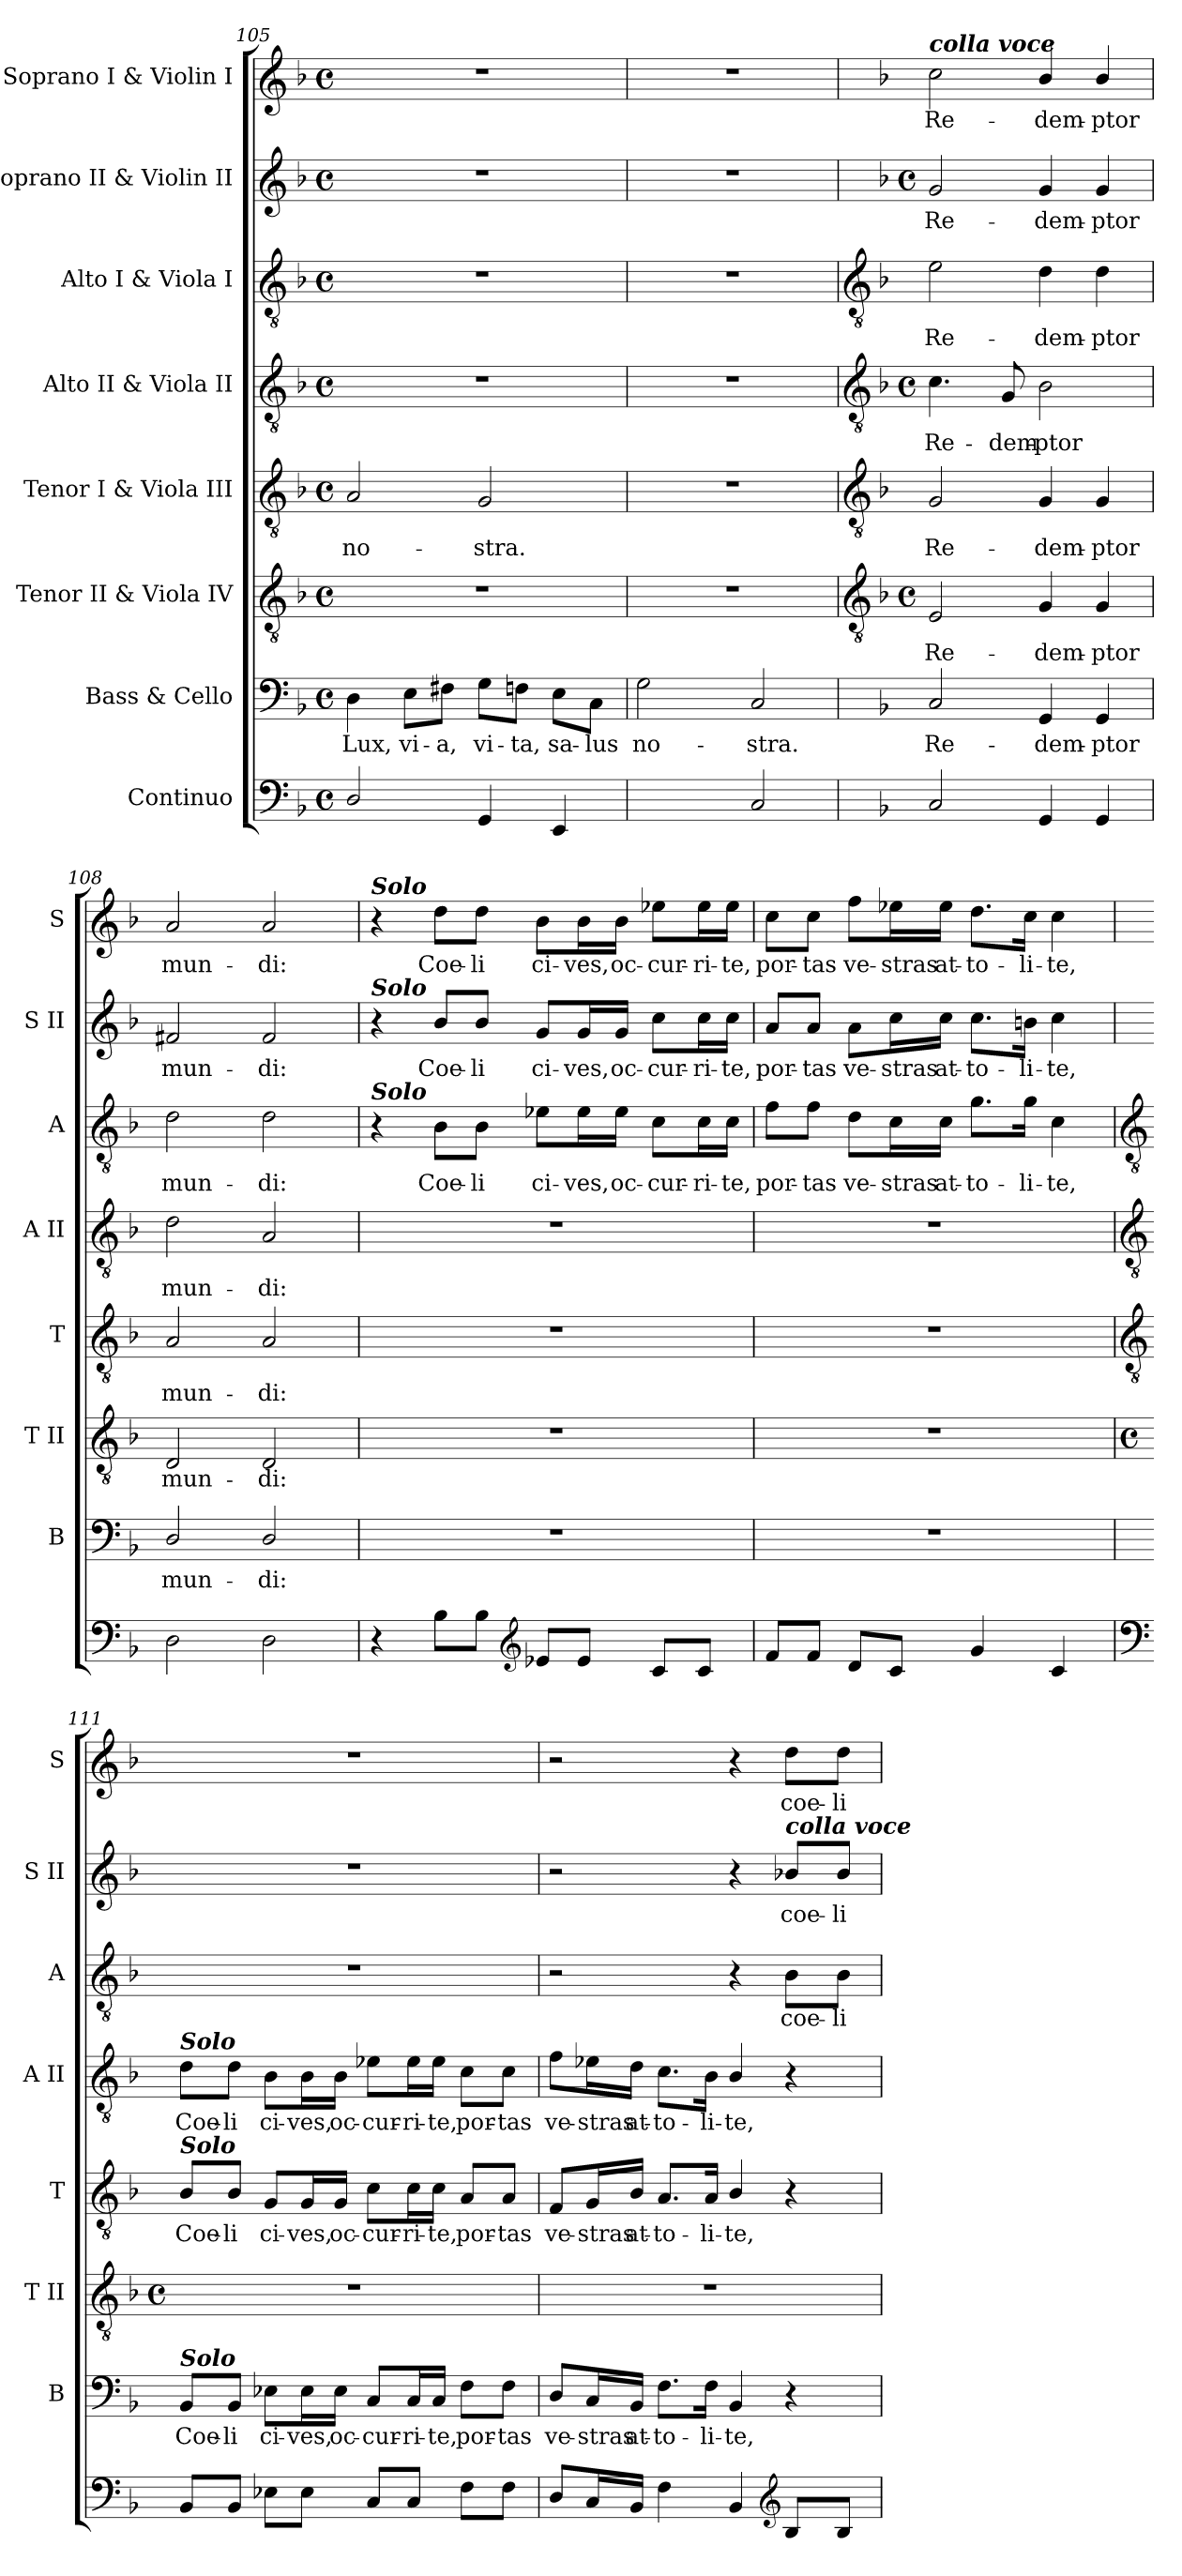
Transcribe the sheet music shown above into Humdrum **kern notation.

**kern	**text	**kern	**text	**kern	**text	**kern	**text	**kern	**text	**kern	**text	**kern	**text	**kern	**text
*part8	*part8	*part7	*part7	*part6	*part6	*part5	*part5	*part4	*part4	*part3	*part3	*part2	*part2	*part1	*part1
*staff8	*staff8	*staff7	*staff7	*staff6	*staff6	*staff5	*staff5	*staff4	*staff4	*staff3	*staff3	*staff2	*staff2	*staff1	*staff1
*I"Continuo	*	*I"Bass & Cello	*	*I"Tenor II & Viola IV	*	*I"Tenor I & Viola III	*	*I"Alto II & Viola II	*	*I"Alto I & Viola I	*	*I"Soprano II & Violin II	*	*I"Soprano I & Violin I	*
*	*	*I'B	*	*I'T II	*	*I'T	*	*I'A II	*	*I'A	*	*I'S II	*	*I'S	*
*clefF4	*	*clefF4	*	*clefGv2	*	*clefGv2	*	*clefGv2	*	*clefGv2	*	*clefG2	*	*clefG2	*
*k[b-]	*	*k[b-]	*	*k[b-]	*	*k[b-]	*	*k[b-]	*	*k[b-]	*	*k[b-]	*	*k[b-]	*
*F:	*	*F:	*	*F:	*	*F:	*	*F:	*	*F:	*	*F:	*	*F:	*
*M4/4	*	*M4/4	*	*M4/4	*	*M4/4	*	*M4/4	*	*M4/4	*	*M4/4	*	*M4/4	*
*met(c)	*	*met(c)	*	*met(c)	*	*met(c)	*	*met(c)	*	*met(c)	*	*met(c)	*	*met(c)	*
=105	=105	=105	=105	=105	=105	=105	=105	=105	=105	=105	=105	=105	=105	=105	=105
!	!	!	!LO:LY:b	!	!	!	!LO:LY:b	!	!	!	!	!	!	!	!
2D/	.	4D	Lux,	1r	.	2A	no-	1r	.	1r	.	1r	.	1r	.
!	!	!	!LO:LY:b	!	!	!	!	!	!	!	!	!	!	!	!
.	.	8E\L	vi-	.	.	.	.	.	.	.	.	.	.	.	.
!	!	!	!LO:LY:b	!	!	!	!	!	!	!	!	!	!	!	!
.	.	8F#X\J	-a,	.	.	.	.	.	.	.	.	.	.	.	.
!	!	!	!LO:LY:b	!	!	!	!LO:LY:b	!	!	!	!	!	!	!	!
4GG	.	8G\L	vi-	.	.	2G	-stra.	.	.	.	.	.	.	.	.
!	!	!	!LO:LY:b	!	!	!	!	!	!	!	!	!	!	!	!
.	.	8Fn\J	-ta,	.	.	.	.	.	.	.	.	.	.	.	.
!	!	!	!LO:LY:b	!	!	!	!	!	!	!	!	!	!	!	!
4EE	.	8E\L	sa-	.	.	.	.	.	.	.	.	.	.	.	.
!	!	!	!LO:LY:b	!	!	!	!	!	!	!	!	!	!	!	!
.	.	8C\J	-lus	.	.	.	.	.	.	.	.	.	.	.	.
=106	=106	=106	=106	=106	=106	=106	=106	=106	=106	=106	=106	=106	=106	=106	=106
!	!LO:LY:b	!	!LO:LY:b	!	!	!	!	!	!	!	!	!	!	!	!
[4GGyy	4	2G	no-	1r	.	1r	.	1r	.	1r	.	1r	.	1r	.
4GGyy]	.	.	.	.	.	.	.	.	.	.	.	.	.	.	.
!	!	!	!LO:LY:b	!	!	!	!	!	!	!	!	!	!	!	!
2C	.	2C	-stra.	.	.	.	.	.	.	.	.	.	.	.	.
!!LO:LB:g=z
=107	=107	=107	=107	=107	=107	=107	=107	=107	=107	=107	=107	=107	=107	=107	=107
*	*	*	*	*clefGv2	*	*clefGv2	*	*clefGv2	*	*clefGv2	*	*	*	*	*
*	*	*	*	*k[b-]	*	*	*	*k[b-]	*	*	*	*k[b-]	*	*	*
*	*	*	*	*F:	*	*	*	*F:	*	*	*	*F:	*	*	*
*	*	*	*	*M4/4	*	*	*	*M4/4	*	*	*	*M4/4	*	*	*
*	*	*	*	*met(c)	*	*	*	*met(c)	*	*	*	*met(c)	*	*	*
!	!	!	!	!	!	!	!	!	!	!	!	!	!	!LO:TX:a:Bi:t=colla voce	!
!	!	!	!LO:LY:b	!	!LO:LY:b	!	!LO:LY:b	!	!LO:LY:b	!	!LO:LY:b	!	!LO:LY:b	!	!LO:LY:b
2C	.	2C	Re-	2E	Re-	2G	Re-	4.c	Re-	2e	Re-	2g	Re-	2cc	Re-
!	!	!	!	!	!	!	!	!	!LO:LY:b	!	!	!	!	!	!
.	.	.	.	.	.	.	.	8G	-dem-	.	.	.	.	.	.
!	!	!	!LO:LY:b	!	!LO:LY:b	!	!LO:LY:b	!	!LO:LY:b	!	!LO:LY:b	!	!LO:LY:b	!	!LO:LY:b
4GG	.	4GG	-dem-	4G	-dem-	4G	-dem-	2B-	-ptor	4d	-dem-	4g	-dem-	4b-/	-dem-
!	!	!	!LO:LY:b	!	!LO:LY:b	!	!LO:LY:b	!	!	!	!LO:LY:b	!	!LO:LY:b	!	!LO:LY:b
4GG	.	4GG	-ptor	4G	-ptor	4G	-ptor	.	.	4d	-ptor	4g	-ptor	4b-/	-ptor
=108	=108	=108	=108	=108	=108	=108	=108	=108	=108	=108	=108	=108	=108	=108	=108
!	!	!	!LO:LY:b	!	!LO:LY:b	!	!LO:LY:b	!	!LO:LY:b	!	!LO:LY:b	!	!LO:LY:b	!	!LO:LY:b
2D	.	2D/	mun-	2D	mun-	2A	mun-	2d	mun-	2d	mun-	2f#X	mun-	2a	mun-
!	!	!	!LO:LY:b	!	!LO:LY:b	!	!LO:LY:b	!	!LO:LY:b	!	!LO:LY:b	!	!LO:LY:b	!	!LO:LY:b
2D	.	2D/	-di:	2D	-di:	2A	-di:	2A	-di:	2d	-di:	2f#	-di:	2a	-di:
=109	=109	=109	=109	=109	=109	=109	=109	=109	=109	=109	=109	=109	=109	=109	=109
!	!	!	!	!	!	!	!	!	!	!	!	!	!	!LO:TX:a:Bi:t=Solo	!
!	!	!	!	!	!	!	!	!	!	!	!	!LO:TX:a:Bi:t=Solo	!	!	!
!	!	!	!	!	!	!	!	!	!	!LO:TX:a:Bi:t=Solo	!	!	!	!	!
4r	.	1r	.	1r	.	1r	.	1r	.	4r	.	4r	.	4r	.
!	!	!	!	!	!	!	!	!	!	!	!LO:LY:b	!	!LO:LY:b	!	!LO:LY:b
8B-L	.	.	.	.	.	.	.	.	.	8B-\L	Coe-	8b-/L	Coe-	8dd\L	Coe-
!	!	!	!	!	!	!	!	!	!	!	!LO:LY:b	!	!LO:LY:b	!	!LO:LY:b
8B-J	.	.	.	.	.	.	.	.	.	8B-\J	-li	8b-/J	-li	8dd\J	-li
*clefG2	*	*	*	*	*	*	*	*	*	*	*	*	*	*	*
!	!	!	!	!	!	!	!	!	!	!	!LO:LY:b	!	!LO:LY:b	!	!LO:LY:b
8e-XL	.	.	.	.	.	.	.	.	.	8e-X\L	ci-	8g/L	ci-	8b-\L	ci-
!	!	!	!	!	!	!	!	!	!	!	!LO:LY:b	!	!LO:LY:b	!	!LO:LY:b
8e-J	.	.	.	.	.	.	.	.	.	16e-\L	-ves,	16g/L	-ves,	16b-\L	-ves,
!	!	!	!	!	!	!	!	!	!	!	!LO:LY:b	!	!LO:LY:b	!	!LO:LY:b
.	.	.	.	.	.	.	.	.	.	16e-\JJ	oc-	16g/JJ	oc-	16b-\JJ	oc-
!	!	!	!	!	!	!	!	!	!	!	!LO:LY:b	!	!LO:LY:b	!	!LO:LY:b
8cL	.	.	.	.	.	.	.	.	.	8c\L	-cur-	8cc\L	-cur-	8ee-X\L	-cur-
!	!	!	!	!	!	!	!	!	!	!	!LO:LY:b	!	!LO:LY:b	!	!LO:LY:b
8cJ	.	.	.	.	.	.	.	.	.	16c\L	-ri-	16cc\L	-ri-	16ee-\L	-ri-
!	!	!	!	!	!	!	!	!	!	!	!LO:LY:b	!	!LO:LY:b	!	!LO:LY:b
.	.	.	.	.	.	.	.	.	.	16c\JJ	-te,	16cc\JJ	-te,	16ee-\JJ	-te,
=110	=110	=110	=110	=110	=110	=110	=110	=110	=110	=110	=110	=110	=110	=110	=110
!	!	!	!	!	!	!	!	!	!	!	!LO:LY:b	!	!LO:LY:b	!	!LO:LY:b
8fL	.	1r	.	1r	.	1r	.	1r	.	8f\L	por-	8a/L	por-	8cc\L	por-
!	!	!	!	!	!	!	!	!	!	!	!LO:LY:b	!	!LO:LY:b	!	!LO:LY:b
8fJ	.	.	.	.	.	.	.	.	.	8f\J	-tas	8a/J	-tas	8cc\J	-tas
!	!	!	!	!	!	!	!	!	!	!	!LO:LY:b	!	!LO:LY:b	!	!LO:LY:b
8dL	.	.	.	.	.	.	.	.	.	8d\L	ve-	8a\L	ve-	8ff\L	ve-
!	!	!	!	!	!	!	!	!	!	!	!LO:LY:b	!	!LO:LY:b	!	!LO:LY:b
8cJ	.	.	.	.	.	.	.	.	.	16c\L	-stras	16cc\L	-stras	16ee-X\L	-stras
!	!	!	!	!	!	!	!	!	!	!	!LO:LY:b	!	!LO:LY:b	!	!LO:LY:b
.	.	.	.	.	.	.	.	.	.	16c\JJ	at-	16cc\JJ	at-	16ee-\JJ	at-
!	!	!	!	!	!	!	!	!	!	!	!LO:LY:b	!	!LO:LY:b	!	!LO:LY:b
4g	.	.	.	.	.	.	.	.	.	8.g\L	-to-	8.cc\L	-to-	8.dd\L	-to-
!	!	!	!	!	!	!	!	!	!	!	!LO:LY:b	!	!LO:LY:b	!	!LO:LY:b
.	.	.	.	.	.	.	.	.	.	16g\Jk	-li-	16bn\Jk	-li-	16cc\Jk	-li-
!	!	!	!	!	!	!	!	!	!	!	!LO:LY:b	!	!LO:LY:b	!	!LO:LY:b
4c	.	.	.	.	.	.	.	.	.	4c	-te,	4cc	-te,	4cc	-te,
!!LO:LB:g=z
=111	=111	=111	=111	=111	=111	=111	=111	=111	=111	=111	=111	=111	=111	=111	=111
*clefF4	*	*	*	*	*	*clefGv2	*	*clefGv2	*	*clefGv2	*	*	*	*	*
*	*	*	*	*M4/4	*	*	*	*	*	*	*	*	*	*	*
*	*	*	*	*met(c)	*	*	*	*	*	*	*	*	*	*	*
!	!	!	!	!	!	!	!	!LO:TX:a:Bi:t=Solo	!	!	!	!	!	!	!
!	!	!	!	!	!	!LO:TX:a:Bi:t=Solo	!	!	!	!	!	!	!	!	!
!	!	!LO:TX:a:Bi:t=Solo	!	!	!	!	!	!	!	!	!	!	!	!	!
!	!	!	!LO:LY:b	!	!	!	!LO:LY:b	!	!LO:LY:b	!	!	!	!	!	!
8BB-L	.	8BB-/L	Coe-	1r	.	8B-/L	Coe-	8d\L	Coe-	1r	.	1r	.	1r	.
!	!	!	!LO:LY:b	!	!	!	!LO:LY:b	!	!LO:LY:b	!	!	!	!	!	!
8BB-J	.	8BB-/J	-li	.	.	8B-/J	-li	8d\J	-li	.	.	.	.	.	.
!	!	!	!LO:LY:b	!	!	!	!LO:LY:b	!	!LO:LY:b	!	!	!	!	!	!
8E-XL	.	8E-X\L	ci-	.	.	8G/L	ci-	8B-\L	ci-	.	.	.	.	.	.
!	!	!	!LO:LY:b	!	!	!	!LO:LY:b	!	!LO:LY:b	!	!	!	!	!	!
8E-J	.	16E-\L	-ves,	.	.	16G/L	-ves,	16B-\L	-ves,	.	.	.	.	.	.
!	!	!	!LO:LY:b	!	!	!	!LO:LY:b	!	!LO:LY:b	!	!	!	!	!	!
.	.	16E-\JJ	oc-	.	.	16G/JJ	oc-	16B-\JJ	oc-	.	.	.	.	.	.
!	!	!	!LO:LY:b	!	!	!	!LO:LY:b	!	!LO:LY:b	!	!	!	!	!	!
8CL	.	8C/L	-cur-	.	.	8c\L	-cur-	8e-X\L	-cur-	.	.	.	.	.	.
!	!	!	!LO:LY:b	!	!	!	!LO:LY:b	!	!LO:LY:b	!	!	!	!	!	!
8CJ	.	16C/L	-ri-	.	.	16c\L	-ri-	16e-\L	-ri-	.	.	.	.	.	.
!	!	!	!LO:LY:b	!	!	!	!LO:LY:b	!	!LO:LY:b	!	!	!	!	!	!
.	.	16C/JJ	-te,	.	.	16c\JJ	-te,	16e-\JJ	-te,	.	.	.	.	.	.
!	!	!	!LO:LY:b	!	!	!	!LO:LY:b	!	!LO:LY:b	!	!	!	!	!	!
8FL	.	8F\L	por-	.	.	8A/L	por-	8c\L	por-	.	.	.	.	.	.
!	!	!	!LO:LY:b	!	!	!	!LO:LY:b	!	!LO:LY:b	!	!	!	!	!	!
8FJ	.	8F\J	-tas	.	.	8A/J	-tas	8c\J	-tas	.	.	.	.	.	.
=112	=112	=112	=112	=112	=112	=112	=112	=112	=112	=112	=112	=112	=112	=112	=112
!	!	!	!LO:LY:b	!	!	!	!LO:LY:b	!	!LO:LY:b	!	!	!	!	!	!
8DL	.	8D/L	ve-	1r	.	8F/L	ve-	8f\L	ve-	2r	.	2r	.	2r	.
!	!	!	!LO:LY:b	!	!	!	!LO:LY:b	!	!LO:LY:b	!	!	!	!	!	!
16CL	.	16C/L	-stras	.	.	16G/L	-stras	16e-X\L	-stras	.	.	.	.	.	.
!	!	!	!LO:LY:b	!	!	!	!LO:LY:b	!	!LO:LY:b	!	!	!	!	!	!
16BB-JJ	.	16BB-/JJ	at-	.	.	16B-/JJ	at-	16d\JJ	at-	.	.	.	.	.	.
!	!	!	!LO:LY:b	!	!	!	!LO:LY:b	!	!LO:LY:b	!	!	!	!	!	!
4F	.	8.F\L	-to-	.	.	8.A/L	-to-	8.c\L	-to-	.	.	.	.	.	.
!	!	!	!LO:LY:b	!	!	!	!LO:LY:b	!	!LO:LY:b	!	!	!	!	!	!
.	.	16F\Jk	-li-	.	.	16A/Jk	-li-	16B-\Jk	-li-	.	.	.	.	.	.
!	!	!	!LO:LY:b	!	!	!	!LO:LY:b	!	!LO:LY:b	!	!	!	!	!	!
4BB-	.	4BB-	-te,	.	.	4B-/	-te,	4B-/	-te,	4r	.	4r	.	4r	.
*clefG2	*	*	*	*	*	*	*	*	*	*	*	*	*	*	*
!	!	!	!	!	!	!	!	!	!	!	!	!LO:TX:a:Bi:t=colla voce	!	!	!
!	!	!	!	!	!	!	!	!	!	!	!LO:LY:b	!	!LO:LY:b	!	!LO:LY:b
8B-L	.	4r	.	.	.	4r	.	4r	.	8B-\L	coe-	8b-X/L	coe-	8dd\L	coe-
!	!	!	!	!	!	!	!	!	!	!	!LO:LY:b	!	!LO:LY:b	!	!LO:LY:b
8B-J	.	.	.	.	.	.	.	.	.	8B-\J	-li	8b-/J	-li	8dd\J	-li
=	=	=	=	=	=	=	=	=	=	=	=	=	=	=	=
*-	*-	*-	*-	*-	*-	*-	*-	*-	*-	*-	*-	*-	*-	*-	*-
